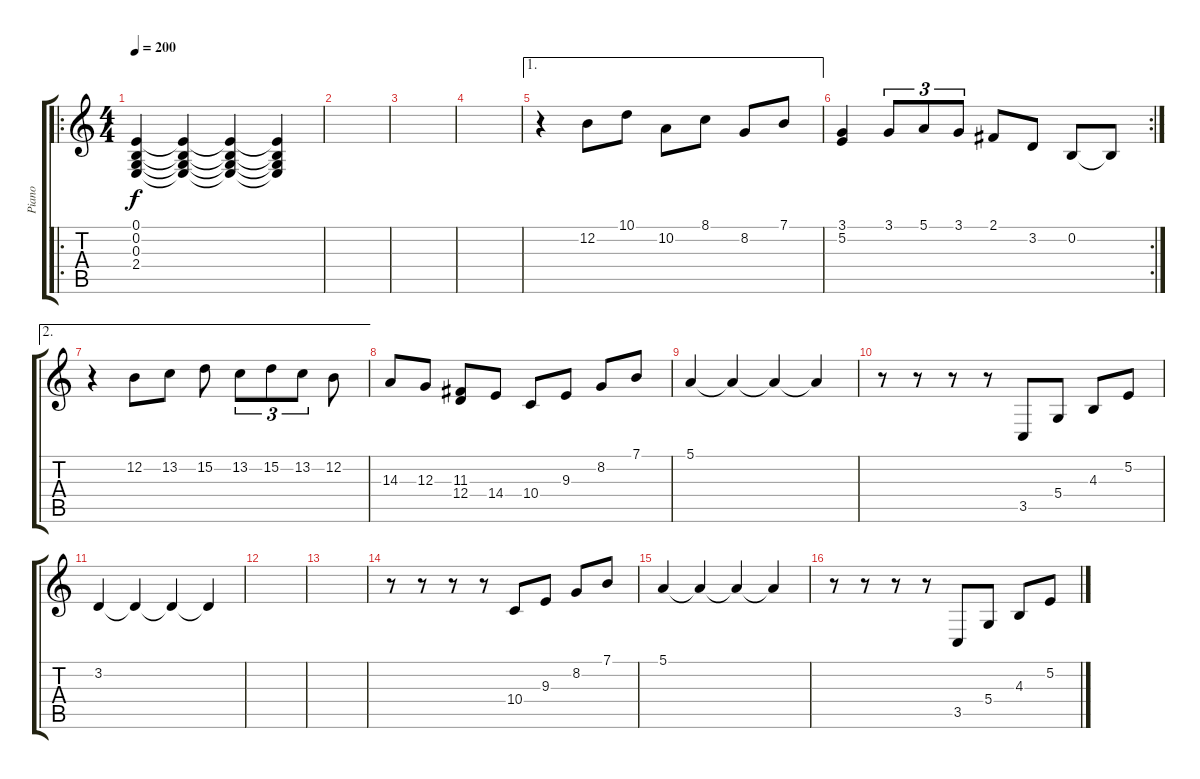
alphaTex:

\track ("Piano" "Piano") {instrument acousticgrandpiano}
\staff {score tabs}
\tuning (E4 B3 G3 D3 A2 E2) {hide}
\ro
\ts (4 4)
\tempo 200
\clef g2
\ks c
(0.1 0.2 0.3 2.4).4{dy f} (0.1{t} 0.2{t} 0.3{t} 2.4{t}).4 (0.1{t} 0.2{t} 0.3{t} 2.4{t}).4 (0.1{t} 0.2{t} 0.3{t} 2.4{t}).4 |
|
|
|
\ae 1
r.4 12.2.8 10.1.8 10.2.8 8.1.8 8.2.8 7.1.8 |
\rc 2
(3.1 5.2).4 3.1.8{tu (3 2)} 5.1.8{tu (3 2)} 3.1.8{tu (3 2)} 2.1.8 3.2.8 0.2.8 0.2{t}.8 |
\ae 2
r.4 12.2.8 13.2.8 15.2.8 13.2.8{tu (3 2)} 15.2.8{tu (3 2)} 13.2.8{tu (3 2)} 12.2.8 |
14.3.8 12.3.8 (11.3 12.4).8 14.4.8 10.4.8 9.3.8 8.2.8 7.1.8 |
5.1.4 5.1{t}.4 5.1{t}.4 5.1{t}.4 |
r.8 r.8 r.8 r.8 3.5.8 5.4.8 4.3.8 5.2.8 |
3.2.4 3.2{t}.4 3.2{t}.4 3.2{t}.4 |
|
|
r.8 r.8 r.8 r.8 10.4.8 9.3.8 8.2.8 7.1.8 |
5.1.4 5.1{t}.4 5.1{t}.4 5.1{t}.4 |
r.8 r.8 r.8 r.8 3.5.8 5.4.8 4.3.8 5.2.8
